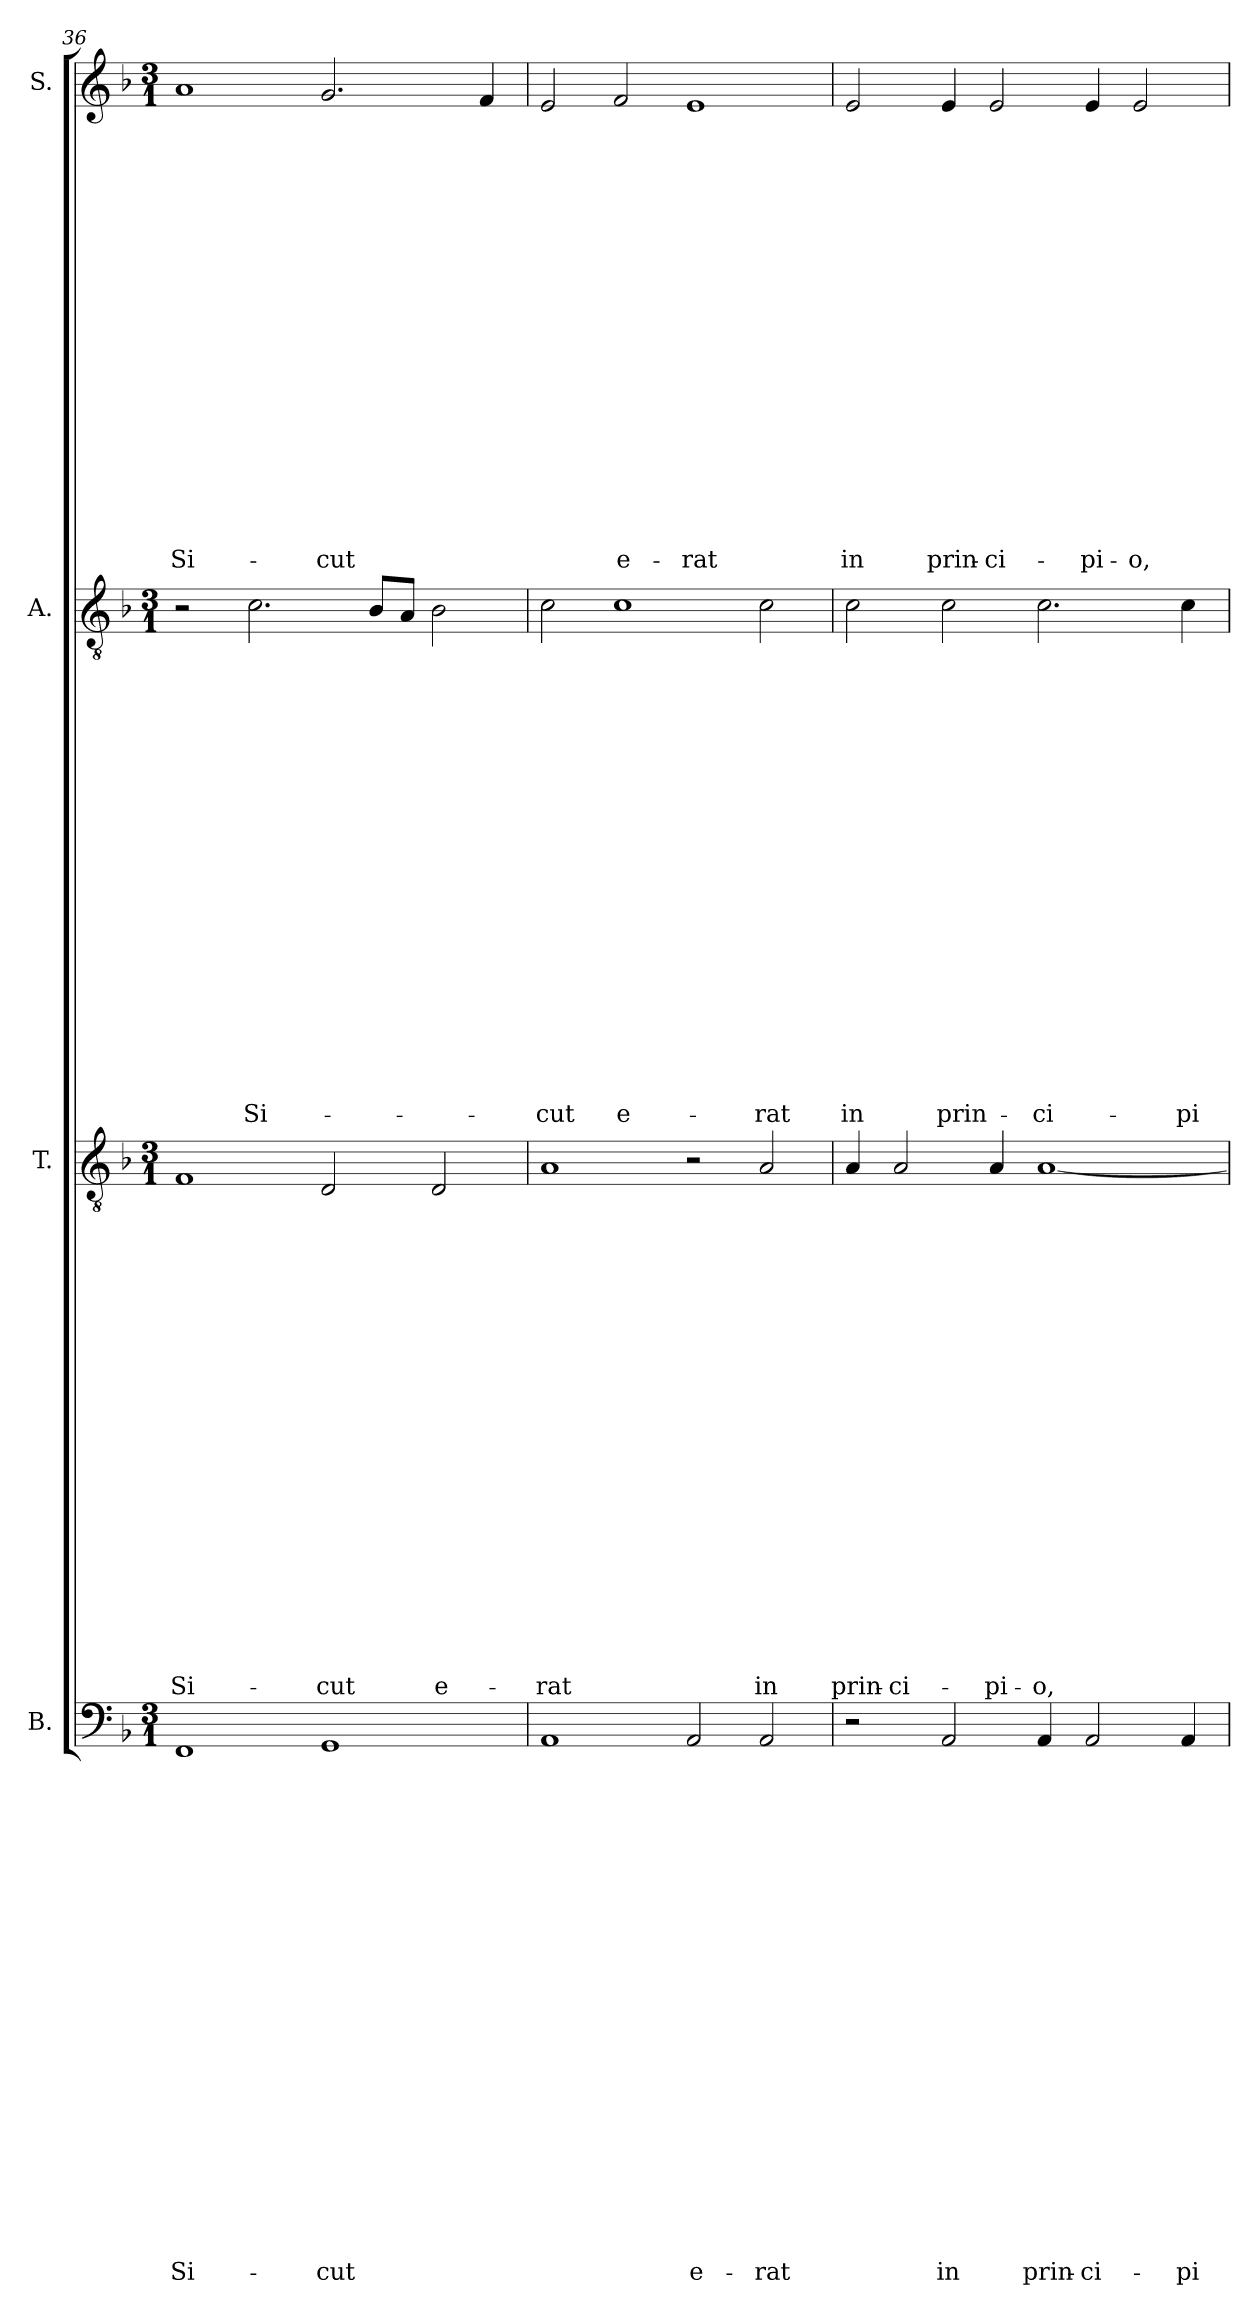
**kern	**text	**text	**text	**text	**text	**text	**text	**text	**text	**text	**text	**text	**text	**text	**text	**text	**text	**text	**text	**text	**text	**text	**kern	**text	**text	**text	**text	**text	**text	**text	**text	**text	**text	**text	**text	**text	**text	**text	**text	**text	**text	**text	**text	**text	**kern	**text	**text	**text	**text	**text	**text	**text	**text	**text	**text	**text	**text	**text	**text	**text	**text	**text	**text	**text	**text	**kern	**text	**text	**text	**text	**text	**text	**text	**text	**text	**text	**text	**text	**text	**text	**text	**text	**text	**text	**text
*part4	*part4	*part4	*part4	*part4	*part4	*part4	*part4	*part4	*part4	*part4	*part4	*part4	*part4	*part4	*part4	*part4	*part4	*part4	*part4	*part4	*part4	*part4	*part3	*part3	*part3	*part3	*part3	*part3	*part3	*part3	*part3	*part3	*part3	*part3	*part3	*part3	*part3	*part3	*part3	*part3	*part3	*part3	*part3	*part3	*part2	*part2	*part2	*part2	*part2	*part2	*part2	*part2	*part2	*part2	*part2	*part2	*part2	*part2	*part2	*part2	*part2	*part2	*part2	*part2	*part2	*part1	*part1	*part1	*part1	*part1	*part1	*part1	*part1	*part1	*part1	*part1	*part1	*part1	*part1	*part1	*part1	*part1	*part1	*part1	*part1
*staff4	*staff4	*staff4	*staff4	*staff4	*staff4	*staff4	*staff4	*staff4	*staff4	*staff4	*staff4	*staff4	*staff4	*staff4	*staff4	*staff4	*staff4	*staff4	*staff4	*staff4	*staff4	*staff4	*staff3	*staff3	*staff3	*staff3	*staff3	*staff3	*staff3	*staff3	*staff3	*staff3	*staff3	*staff3	*staff3	*staff3	*staff3	*staff3	*staff3	*staff3	*staff3	*staff3	*staff3	*staff3	*staff2	*staff2	*staff2	*staff2	*staff2	*staff2	*staff2	*staff2	*staff2	*staff2	*staff2	*staff2	*staff2	*staff2	*staff2	*staff2	*staff2	*staff2	*staff2	*staff2	*staff2	*staff1	*staff1	*staff1	*staff1	*staff1	*staff1	*staff1	*staff1	*staff1	*staff1	*staff1	*staff1	*staff1	*staff1	*staff1	*staff1	*staff1	*staff1	*staff1	*staff1
*I"B.	*	*	*	*	*	*	*	*	*	*	*	*	*	*	*	*	*	*	*	*	*	*	*I"T.	*	*	*	*	*	*	*	*	*	*	*	*	*	*	*	*	*	*	*	*	*	*I"A.	*	*	*	*	*	*	*	*	*	*	*	*	*	*	*	*	*	*	*	*	*I"S.	*	*	*	*	*	*	*	*	*	*	*	*	*	*	*	*	*	*	*
!!LO:LB:g=z
*clefF4	*	*	*	*	*	*	*	*	*	*	*	*	*	*	*	*	*	*	*	*	*	*	*clefGv2	*	*	*	*	*	*	*	*	*	*	*	*	*	*	*	*	*	*	*	*	*	*clefGv2	*	*	*	*	*	*	*	*	*	*	*	*	*	*	*	*	*	*	*	*	*clefG2	*	*	*	*	*	*	*	*	*	*	*	*	*	*	*	*	*	*	*
*k[b-]	*	*	*	*	*	*	*	*	*	*	*	*	*	*	*	*	*	*	*	*	*	*	*k[b-]	*	*	*	*	*	*	*	*	*	*	*	*	*	*	*	*	*	*	*	*	*	*k[b-]	*	*	*	*	*	*	*	*	*	*	*	*	*	*	*	*	*	*	*	*	*k[b-]	*	*	*	*	*	*	*	*	*	*	*	*	*	*	*	*	*	*	*
*F:	*	*	*	*	*	*	*	*	*	*	*	*	*	*	*	*	*	*	*	*	*	*	*F:	*	*	*	*	*	*	*	*	*	*	*	*	*	*	*	*	*	*	*	*	*	*F:	*	*	*	*	*	*	*	*	*	*	*	*	*	*	*	*	*	*	*	*	*F:	*	*	*	*	*	*	*	*	*	*	*	*	*	*	*	*	*	*	*
*M3/1	*	*	*	*	*	*	*	*	*	*	*	*	*	*	*	*	*	*	*	*	*	*	*M3/1	*	*	*	*	*	*	*	*	*	*	*	*	*	*	*	*	*	*	*	*	*	*M3/1	*	*	*	*	*	*	*	*	*	*	*	*	*	*	*	*	*	*	*	*	*M3/1	*	*	*	*	*	*	*	*	*	*	*	*	*	*	*	*	*	*	*
=36X24	=36X24	=36X24	=36X24	=36X24	=36X24	=36X24	=36X24	=36X24	=36X24	=36X24	=36X24	=36X24	=36X24	=36X24	=36X24	=36X24	=36X24	=36X24	=36X24	=36X24	=36X24	=36X24	=36X24	=36X24	=36X24	=36X24	=36X24	=36X24	=36X24	=36X24	=36X24	=36X24	=36X24	=36X24	=36X24	=36X24	=36X24	=36X24	=36X24	=36X24	=36X24	=36X24	=36X24	=36X24	=36X24	=36X24	=36X24	=36X24	=36X24	=36X24	=36X24	=36X24	=36X24	=36X24	=36X24	=36X24	=36X24	=36X24	=36X24	=36X24	=36X24	=36X24	=36X24	=36X24	=36X24	=36X24	=36X24	=36X24	=36X24	=36X24	=36X24	=36X24	=36X24	=36X24	=36X24	=36X24	=36X24	=36X24	=36X24	=36X24	=36X24	=36X24	=36X24	=36X24	=36X24
1FF	.	.	.	.	.	.	.	.	.	.	.	.	.	.	.	.	.	.	.	.	.	Si-	1F	.	.	.	.	.	.	.	.	.	.	.	.	.	.	.	.	.	.	.	.	Si-	2r	.	.	.	.	.	.	.	.	.	.	.	.	.	.	.	.	.	.	.	.	1a	.	.	.	.	.	.	.	.	.	.	.	.	.	.	.	.	.	.	Si-
.	.	.	.	.	.	.	.	.	.	.	.	.	.	.	.	.	.	.	.	.	.	.	.	.	.	.	.	.	.	.	.	.	.	.	.	.	.	.	.	.	.	.	.	.	2.c\	.	.	.	.	.	.	.	.	.	.	.	.	.	.	.	.	.	.	.	Si-	.	.	.	.	.	.	.	.	.	.	.	.	.	.	.	.	.	.	.	.
1GG	.	.	.	.	.	.	.	.	.	.	.	.	.	.	.	.	.	.	.	.	.	-cut	2D/	.	.	.	.	.	.	.	.	.	.	.	.	.	.	.	.	.	.	.	.	-cut	.	.	.	.	.	.	.	.	.	.	.	.	.	.	.	.	.	.	.	.	.	2.g/	.	.	.	.	.	.	.	.	.	.	.	.	.	.	.	.	.	.	-cut
.	.	.	.	.	.	.	.	.	.	.	.	.	.	.	.	.	.	.	.	.	.	.	.	.	.	.	.	.	.	.	.	.	.	.	.	.	.	.	.	.	.	.	.	.	8B-/L	.	.	.	.	.	.	.	.	.	.	.	.	.	.	.	.	.	.	.	.	.	.	.	.	.	.	.	.	.	.	.	.	.	.	.	.	.	.	.	.
.	.	.	.	.	.	.	.	.	.	.	.	.	.	.	.	.	.	.	.	.	.	.	.	.	.	.	.	.	.	.	.	.	.	.	.	.	.	.	.	.	.	.	.	.	8A/J	.	.	.	.	.	.	.	.	.	.	.	.	.	.	.	.	.	.	.	.	.	.	.	.	.	.	.	.	.	.	.	.	.	.	.	.	.	.	.	.
.	.	.	.	.	.	.	.	.	.	.	.	.	.	.	.	.	.	.	.	.	.	.	2D/	.	.	.	.	.	.	.	.	.	.	.	.	.	.	.	.	.	.	.	.	e-	2B-\	.	.	.	.	.	.	.	.	.	.	.	.	.	.	.	.	.	.	.	.	.	.	.	.	.	.	.	.	.	.	.	.	.	.	.	.	.	.	.	.
.	.	.	.	.	.	.	.	.	.	.	.	.	.	.	.	.	.	.	.	.	.	.	.	.	.	.	.	.	.	.	.	.	.	.	.	.	.	.	.	.	.	.	.	.	.	.	.	.	.	.	.	.	.	.	.	.	.	.	.	.	.	.	.	.	.	4f/	.	.	.	.	.	.	.	.	.	.	.	.	.	.	.	.	.	.	.
=37	=37	=37	=37	=37	=37	=37	=37	=37	=37	=37	=37	=37	=37	=37	=37	=37	=37	=37	=37	=37	=37	=37	=37	=37	=37	=37	=37	=37	=37	=37	=37	=37	=37	=37	=37	=37	=37	=37	=37	=37	=37	=37	=37	=37	=37	=37	=37	=37	=37	=37	=37	=37	=37	=37	=37	=37	=37	=37	=37	=37	=37	=37	=37	=37	=37	=37	=37	=37	=37	=37	=37	=37	=37	=37	=37	=37	=37	=37	=37	=37	=37	=37	=37	=37	=37
1AA	.	.	.	.	.	.	.	.	.	.	.	.	.	.	.	.	.	.	.	.	.	.	1A	.	.	.	.	.	.	.	.	.	.	.	.	.	.	.	.	.	.	.	.	-rat	2c\	.	.	.	.	.	.	.	.	.	.	.	.	.	.	.	.	.	.	.	-cut	2e/	.	.	.	.	.	.	.	.	.	.	.	.	.	.	.	.	.	.	.
.	.	.	.	.	.	.	.	.	.	.	.	.	.	.	.	.	.	.	.	.	.	.	.	.	.	.	.	.	.	.	.	.	.	.	.	.	.	.	.	.	.	.	.	.	1c	.	.	.	.	.	.	.	.	.	.	.	.	.	.	.	.	.	.	.	e-	2f/	.	.	.	.	.	.	.	.	.	.	.	.	.	.	.	.	.	.	e-
2AA/	.	.	.	.	.	.	.	.	.	.	.	.	.	.	.	.	.	.	.	.	.	e-	2r	.	.	.	.	.	.	.	.	.	.	.	.	.	.	.	.	.	.	.	.	.	.	.	.	.	.	.	.	.	.	.	.	.	.	.	.	.	.	.	.	.	.	1e	.	.	.	.	.	.	.	.	.	.	.	.	.	.	.	.	.	.	-rat
2AA/	.	.	.	.	.	.	.	.	.	.	.	.	.	.	.	.	.	.	.	.	.	-rat	2A/	.	.	.	.	.	.	.	.	.	.	.	.	.	.	.	.	.	.	.	.	in	2c\	.	.	.	.	.	.	.	.	.	.	.	.	.	.	.	.	.	.	.	-rat	.	.	.	.	.	.	.	.	.	.	.	.	.	.	.	.	.	.	.	.
=38	=38	=38	=38	=38	=38	=38	=38	=38	=38	=38	=38	=38	=38	=38	=38	=38	=38	=38	=38	=38	=38	=38	=38	=38	=38	=38	=38	=38	=38	=38	=38	=38	=38	=38	=38	=38	=38	=38	=38	=38	=38	=38	=38	=38	=38	=38	=38	=38	=38	=38	=38	=38	=38	=38	=38	=38	=38	=38	=38	=38	=38	=38	=38	=38	=38	=38	=38	=38	=38	=38	=38	=38	=38	=38	=38	=38	=38	=38	=38	=38	=38	=38	=38	=38	=38
2r	.	.	.	.	.	.	.	.	.	.	.	.	.	.	.	.	.	.	.	.	.	.	4A/	.	.	.	.	.	.	.	.	.	.	.	.	.	.	.	.	.	.	.	.	prin-	2c\	.	.	.	.	.	.	.	.	.	.	.	.	.	.	.	.	.	.	.	in	2e/	.	.	.	.	.	.	.	.	.	.	.	.	.	.	.	.	.	.	in
.	.	.	.	.	.	.	.	.	.	.	.	.	.	.	.	.	.	.	.	.	.	.	2A/	.	.	.	.	.	.	.	.	.	.	.	.	.	.	.	.	.	.	.	.	-ci-	.	.	.	.	.	.	.	.	.	.	.	.	.	.	.	.	.	.	.	.	.	.	.	.	.	.	.	.	.	.	.	.	.	.	.	.	.	.	.	.	.
2AA/	.	.	.	.	.	.	.	.	.	.	.	.	.	.	.	.	.	.	.	.	.	in	.	.	.	.	.	.	.	.	.	.	.	.	.	.	.	.	.	.	.	.	.	.	2c\	.	.	.	.	.	.	.	.	.	.	.	.	.	.	.	.	.	.	.	prin-	4e/	.	.	.	.	.	.	.	.	.	.	.	.	.	.	.	.	.	.	prin-
.	.	.	.	.	.	.	.	.	.	.	.	.	.	.	.	.	.	.	.	.	.	.	4A/	.	.	.	.	.	.	.	.	.	.	.	.	.	.	.	.	.	.	.	.	-pi-	.	.	.	.	.	.	.	.	.	.	.	.	.	.	.	.	.	.	.	.	.	2e/	.	.	.	.	.	.	.	.	.	.	.	.	.	.	.	.	.	.	-ci-
4AA/	.	.	.	.	.	.	.	.	.	.	.	.	.	.	.	.	.	.	.	.	.	prin-	[1A	.	.	.	.	.	.	.	.	.	.	.	.	.	.	.	.	.	.	.	.	-o,	2.c\	.	.	.	.	.	.	.	.	.	.	.	.	.	.	.	.	.	.	.	-ci-	.	.	.	.	.	.	.	.	.	.	.	.	.	.	.	.	.	.	.	.
2AA/	.	.	.	.	.	.	.	.	.	.	.	.	.	.	.	.	.	.	.	.	.	-ci-	.	.	.	.	.	.	.	.	.	.	.	.	.	.	.	.	.	.	.	.	.	.	.	.	.	.	.	.	.	.	.	.	.	.	.	.	.	.	.	.	.	.	.	4e/	.	.	.	.	.	.	.	.	.	.	.	.	.	.	.	.	.	.	-pi-
.	.	.	.	.	.	.	.	.	.	.	.	.	.	.	.	.	.	.	.	.	.	.	.	.	.	.	.	.	.	.	.	.	.	.	.	.	.	.	.	.	.	.	.	.	.	.	.	.	.	.	.	.	.	.	.	.	.	.	.	.	.	.	.	.	.	2e/	.	.	.	.	.	.	.	.	.	.	.	.	.	.	.	.	.	.	-o,
4AA/	.	.	.	.	.	.	.	.	.	.	.	.	.	.	.	.	.	.	.	.	.	-pi-	.	.	.	.	.	.	.	.	.	.	.	.	.	.	.	.	.	.	.	.	.	.	4c\	.	.	.	.	.	.	.	.	.	.	.	.	.	.	.	.	.	.	.	-pi-	.	.	.	.	.	.	.	.	.	.	.	.	.	.	.	.	.	.	.	.
=	=	=	=	=	=	=	=	=	=	=	=	=	=	=	=	=	=	=	=	=	=	=	=	=	=	=	=	=	=	=	=	=	=	=	=	=	=	=	=	=	=	=	=	=	=	=	=	=	=	=	=	=	=	=	=	=	=	=	=	=	=	=	=	=	=	=	=	=	=	=	=	=	=	=	=	=	=	=	=	=	=	=	=	=	=
*-	*-	*-	*-	*-	*-	*-	*-	*-	*-	*-	*-	*-	*-	*-	*-	*-	*-	*-	*-	*-	*-	*-	*-	*-	*-	*-	*-	*-	*-	*-	*-	*-	*-	*-	*-	*-	*-	*-	*-	*-	*-	*-	*-	*-	*-	*-	*-	*-	*-	*-	*-	*-	*-	*-	*-	*-	*-	*-	*-	*-	*-	*-	*-	*-	*-	*-	*-	*-	*-	*-	*-	*-	*-	*-	*-	*-	*-	*-	*-	*-	*-	*-	*-	*-	*-
